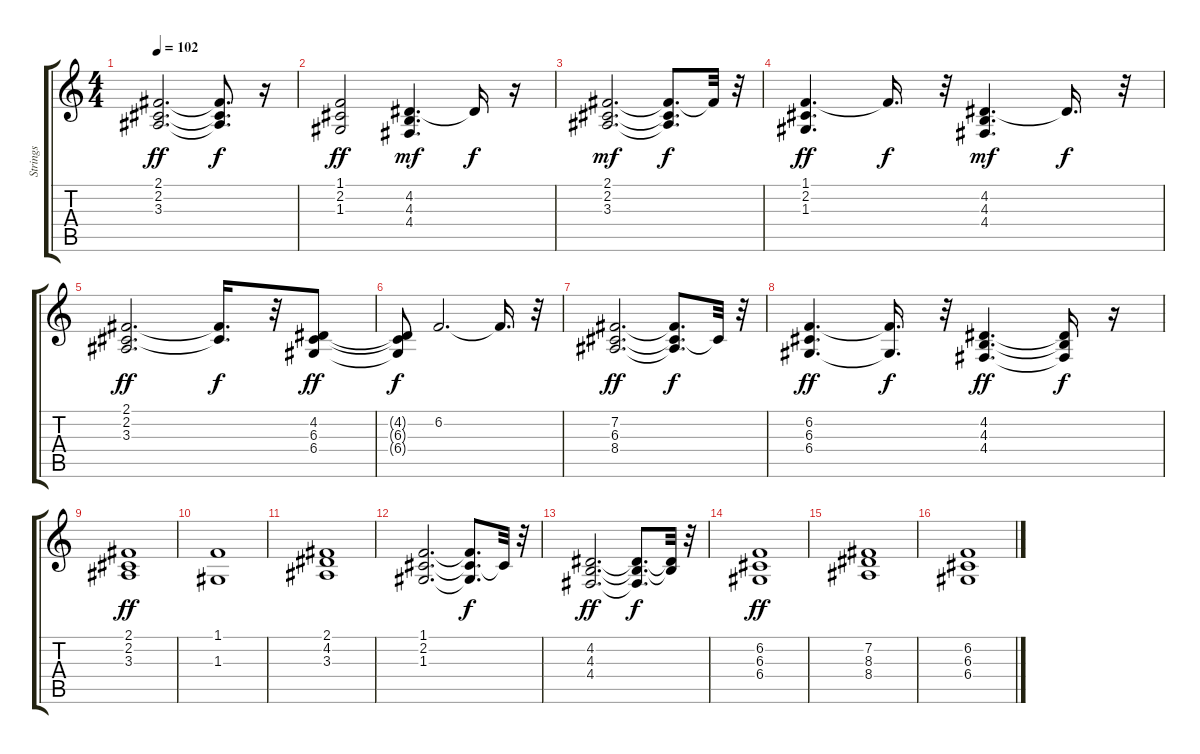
\track ("Strings" "Strings") {instrument synthstrings2}
\staff {score tabs}
\tuning (E4 B3 G3 D3 A2 E2) {hide}
\ts (4 4)
\tempo 102
\clef g2
\ks c
(2.1 2.2 3.3).2{d dy ff} (2.1{t} 2.2{t} 3.3{t}).8{d dy f} r.16 |
(1.1 2.2 1.3).2{dy ff} (4.2 4.3 4.4).4{d dy mf} 4.2{t}.16{dy f} r.16 |
(2.1 2.2 3.3).2{d dy mf} (2.1{t} 2.2{t} 3.3{t}).8{d dy f} 2.1{t}.32 r.32 |
(1.1 2.2 1.3).4{d dy ff} 1.1{t}.16{d dy f} r.32 (4.2 4.3 4.4).4{d dy mf} 4.2{t}.16{d dy f} r.32 |
(2.1 2.2 3.3).2{d dy ff} (2.1{t} 2.2{t}).16{d dy f} r.32 (4.2 6.3 6.4).8{dy ff} |
(4.2{t} 6.3{t} 6.4{t}).8{dy f} 6.2.2{d} 6.2{t}.16{d} r.32 |
(7.2 6.3 8.4).2{d dy ff} (7.2{t} 6.3{t} 8.4{t}).8{d dy f} 6.3{t}.32 r.32 |
(6.2 6.3 6.4).4{d dy ff} (6.2{t} 6.4{t}).16{d dy f} r.32 (4.2 4.3 4.4).4{d dy ff} (4.2{t} 4.3{t} 4.4{t}).16{dy f} r.16 |
(2.1 2.2 3.3).1{dy ff} |
(1.1 1.3).1 |
(2.1 4.2 3.3).1 |
(1.1 2.2 1.3).2{d} (1.1{t} 2.2{t} 1.3{t}).8{d dy f} 2.2{t}.32 r.32 |
(4.2 4.3 4.4).2{d dy ff} (4.2{t} 4.3{t} 4.4{t}).8{d dy f} (4.2{t} 4.3{t}).32 r.32 |
(6.2 6.3 6.4).1{dy ff} |
(7.2 8.3 8.4).1 |
(6.2 6.3 6.4).1
